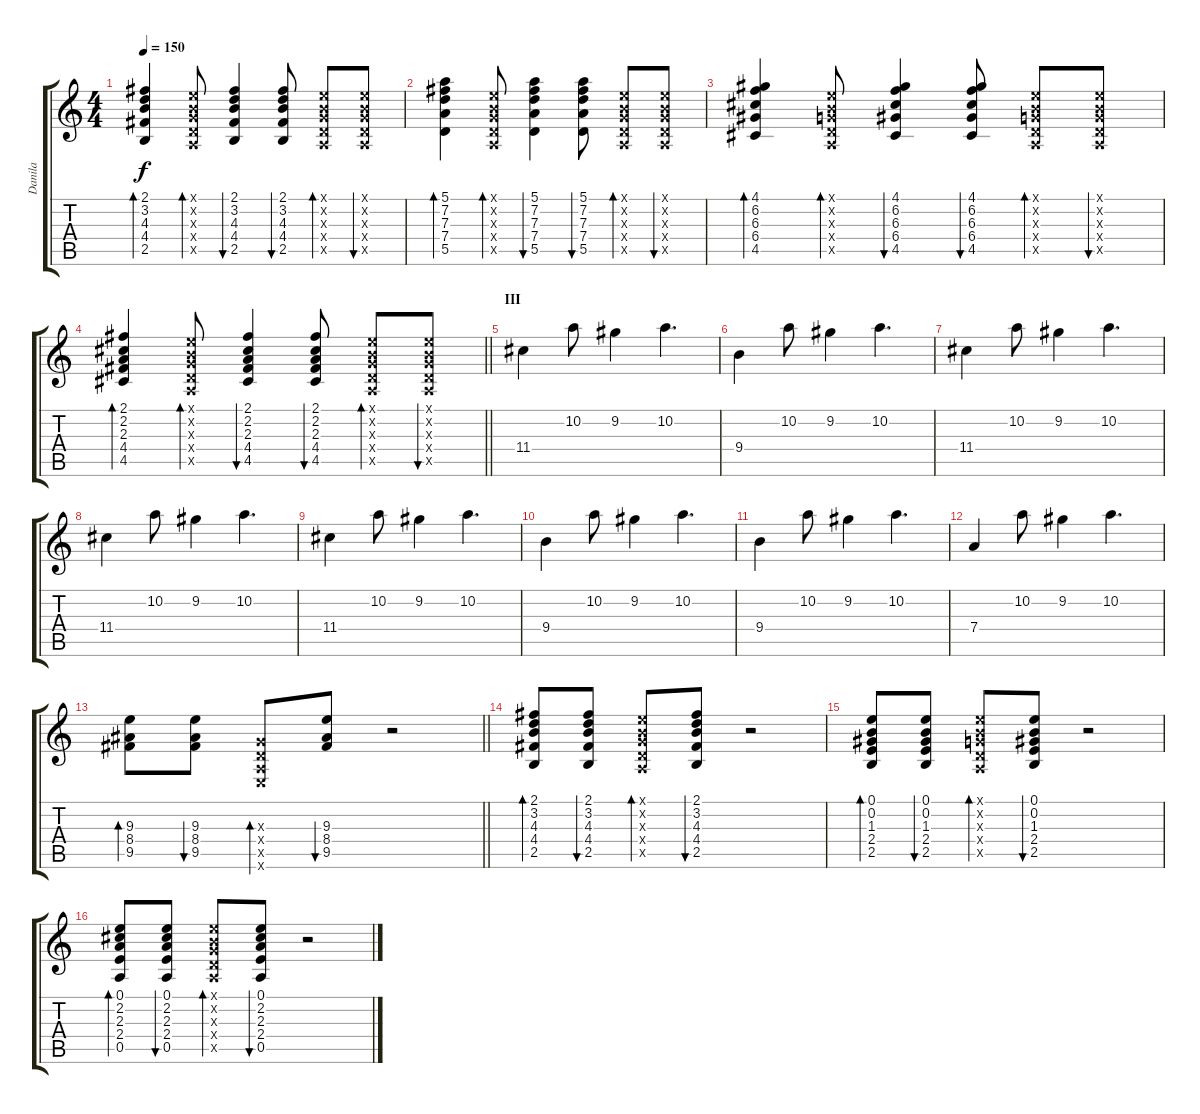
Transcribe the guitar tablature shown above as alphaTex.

\track ("Danila" "Danila") {instrument electricguitarjazz}
\staff {score tabs}
\tuning (E4 B3 G3 D3 A2 E2) {hide}
\ts (4 4)
\tempo 150
\clef g2
\ks c
(2.1 3.2 4.3 4.4 2.5).4{bd 60 dy f} (0.1{x} 0.2{x} 0.3{x} 0.4{x} 0.5{x}).8{bd 30} (2.1 3.2 4.3 4.4 2.5).4{bu 30} (2.1 3.2 4.3 4.4 2.5).8{bu 30} (0.1{x} 0.2{x} 0.3{x} 0.4{x} 0.5{x}).8{bd 30} (0.1{x} 0.2{x} 0.3{x} 0.4{x} 0.5{x}).8{bu 30} |
(5.1 7.2 7.3 7.4 5.5).4{bd 60} (0.1{x} 0.2{x} 0.3{x} 0.4{x} 0.5{x}).8{bd 30} (5.1 7.2 7.3 7.4 5.5).4{bu 30} (5.1 7.2 7.3 7.4 5.5).8{bu 30} (0.1{x} 0.2{x} 0.3{x} 0.4{x} 0.5{x}).8{bd 30} (0.1{x} 0.2{x} 0.3{x} 0.4{x} 0.5{x}).8{bu 30} |
(4.1 6.2 6.3 6.4 4.5).4{bd 60} (0.1{x} 0.2{x} 0.3{x} 0.4{x} 0.5{x}).8{bd 30} (4.1 6.2 6.3 6.4 4.5).4{bu 30} (4.1 6.2 6.3 6.4 4.5).8{bu 30} (0.1{x} 0.2{x} 0.3{x} 0.4{x} 0.5{x}).8{bd 30} (0.1{x} 0.2{x} 0.3{x} 0.4{x} 0.5{x}).8{bu 30} |
\barLineRight lightlight
(2.1 2.2 2.3 4.4 4.5).4{bd 60} (0.1{x} 0.2{x} 0.3{x} 0.4{x} 0.5{x}).8{bd 30} (2.1 2.2 2.3 4.4 4.5).4{bu 30} (2.1 2.2 2.3 4.4 4.5).8{bu 30} (0.1{x} 0.2{x} 0.3{x} 0.4{x} 0.5{x}).8{bd 30} (0.1{x} 0.2{x} 0.3{x} 0.4{x} 0.5{x}).8{bu 30} |
\section ("" "III")
11.4.4 10.2.8 9.2.4 10.2.4{d} |
9.4.4 10.2.8 9.2.4 10.2.4{d} |
11.4.4 10.2.8 9.2.4 10.2.4{d} |
11.4.4 10.2.8 9.2.4 10.2.4{d} |
11.4.4 10.2.8 9.2.4 10.2.4{d} |
9.4.4 10.2.8 9.2.4 10.2.4{d} |
9.4.4 10.2.8 9.2.4 10.2.4{d} |
7.4.4 10.2.8 9.2.4 10.2.4{d} |
\barLineRight lightlight
(9.3 8.4 9.5).8{bd 30} (9.3 8.4 9.5).8{bu 30} (0.3{x} 0.4{x} 0.5{x} 0.6{x}).8{bd 30} (9.3 8.4 9.5).8{bu 30} r.2 |
(2.1 3.2 4.3 4.4 2.5).8{bd 30} (2.1 3.2 4.3 4.4 2.5).8{bu 30} (0.1{x} 0.2{x} 0.3{x} 0.4{x} 0.5{x}).8{bd 30} (2.1 3.2 4.3 4.4 2.5).8{bu 30} r.2 |
(0.1 0.2 1.3 2.4 2.5).8{bd 30} (0.1 0.2 1.3 2.4 2.5).8{bu 30} (0.1{x} 0.2{x} 0.3{x} 0.4{x} 0.5{x}).8{bd 30} (0.1 0.2 1.3 2.4 2.5).8{bu 30} r.2 |
(0.1 2.2 2.3 2.4 0.5).8{bd 30} (0.1 2.2 2.3 2.4 0.5).8{bu 30} (0.1{x} 0.2{x} 0.3{x} 0.4{x} 0.5{x}).8{bd 30} (0.1 2.2 2.3 2.4 0.5).8{bu 30} r.2
